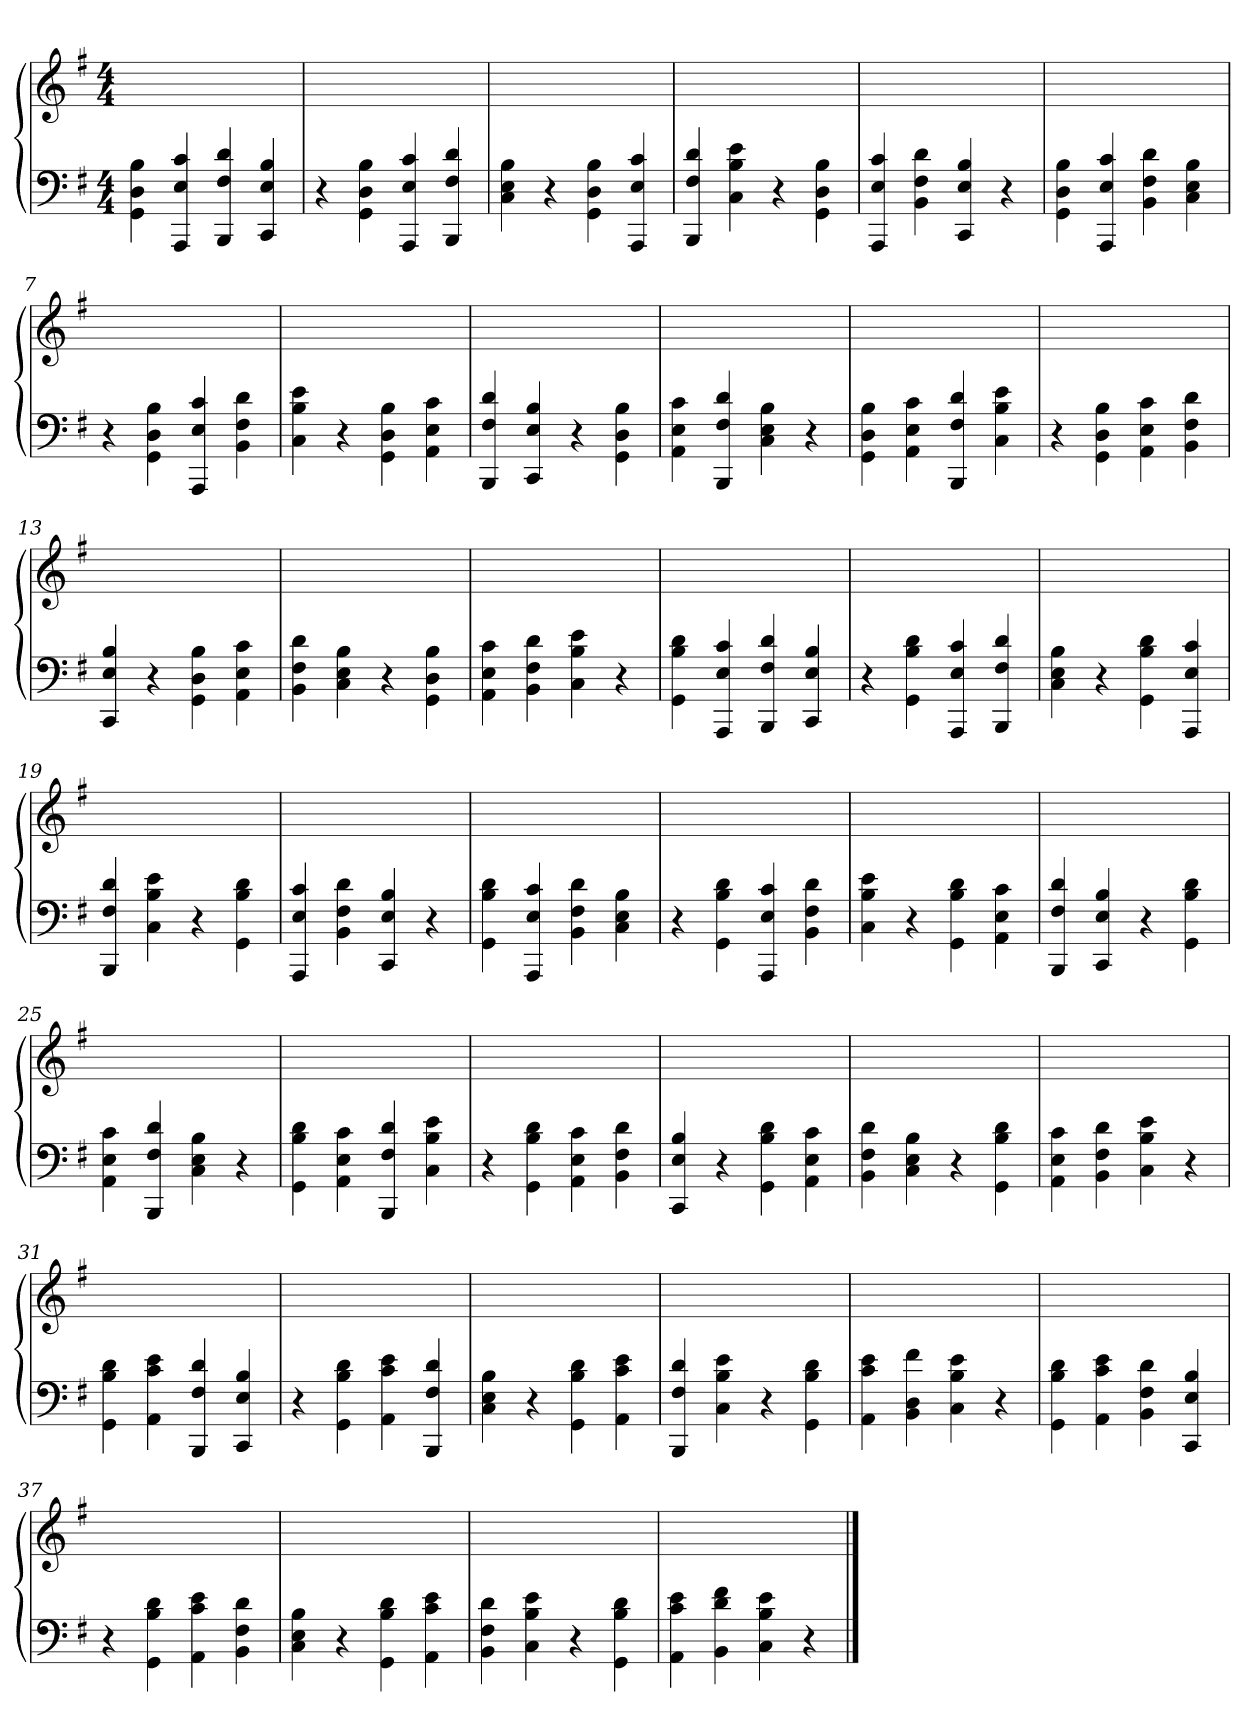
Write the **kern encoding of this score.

**kern	**kern
*part2	*part1
*staff2	*staff1
*clefF4	*clefG2
*k[f#]	*k[f#]
*G:	*G:
*M4/4	*M4/4
*MM60	*MM60
=1	=1
4GG 4D 4B	1ryy
4AAA 4E 4c	.
4BBB 4F# 4d	.
4CC 4E 4B	.
=2	=2
4r	1ryy
4GG 4D 4B	.
4AAA 4E 4c	.
4BBB 4F# 4d	.
=3	=3
4C 4E 4B	1ryy
4r	.
4GG 4D 4B	.
4AAA 4E 4c	.
=4	=4
4BBB 4F# 4d	1ryy
4C 4B 4e	.
4r	.
4GG 4D 4B	.
=5	=5
4AAA 4E 4c	1ryy
4BB 4F# 4d	.
4CC 4E 4B	.
4r	.
=6	=6
4GG 4D 4B	1ryy
4AAA 4E 4c	.
4BB 4F# 4d	.
4C 4E 4B	.
=7	=7
4r	1ryy
4GG 4D 4B	.
4AAA 4E 4c	.
4BB 4F# 4d	.
=8	=8
4C 4B 4e	1ryy
4r	.
4GG 4D 4B	.
4AA 4E 4c	.
=9	=9
4BBB 4F# 4d	1ryy
4CC 4E 4B	.
4r	.
4GG 4D 4B	.
=10	=10
4AA 4E 4c	1ryy
4BBB 4F# 4d	.
4C 4E 4B	.
4r	.
=11	=11
4GG 4D 4B	1ryy
4AA 4E 4c	.
4BBB 4F# 4d	.
4C 4B 4e	.
=12	=12
4r	1ryy
4GG 4D 4B	.
4AA 4E 4c	.
4BB 4F# 4d	.
=13	=13
4CC 4E 4B	1ryy
4r	.
4GG 4D 4B	.
4AA 4E 4c	.
=14	=14
4BB 4F# 4d	1ryy
4C 4E 4B	.
4r	.
4GG 4D 4B	.
=15	=15
4AA 4E 4c	1ryy
4BB 4F# 4d	.
4C 4B 4e	.
4r	.
=16	=16
4GG 4B 4d	1ryy
4AAA 4E 4c	.
4BBB 4F# 4d	.
4CC 4E 4B	.
=17	=17
4r	1ryy
4GG 4B 4d	.
4AAA 4E 4c	.
4BBB 4F# 4d	.
=18	=18
4C 4E 4B	1ryy
4r	.
4GG 4B 4d	.
4AAA 4E 4c	.
=19	=19
4BBB 4F# 4d	1ryy
4C 4B 4e	.
4r	.
4GG 4B 4d	.
=20	=20
4AAA 4E 4c	1ryy
4BB 4F# 4d	.
4CC 4E 4B	.
4r	.
=21	=21
4GG 4B 4d	1ryy
4AAA 4E 4c	.
4BB 4F# 4d	.
4C 4E 4B	.
=22	=22
4r	1ryy
4GG 4B 4d	.
4AAA 4E 4c	.
4BB 4F# 4d	.
=23	=23
4C 4B 4e	1ryy
4r	.
4GG 4B 4d	.
4AA 4E 4c	.
=24	=24
4BBB 4F# 4d	1ryy
4CC 4E 4B	.
4r	.
4GG 4B 4d	.
=25	=25
4AA 4E 4c	1ryy
4BBB 4F# 4d	.
4C 4E 4B	.
4r	.
=26	=26
4GG 4B 4d	1ryy
4AA 4E 4c	.
4BBB 4F# 4d	.
4C 4B 4e	.
=27	=27
4r	1ryy
4GG 4B 4d	.
4AA 4E 4c	.
4BB 4F# 4d	.
=28	=28
4CC 4E 4B	1ryy
4r	.
4GG 4B 4d	.
4AA 4E 4c	.
=29	=29
4BB 4F# 4d	1ryy
4C 4E 4B	.
4r	.
4GG 4B 4d	.
=30	=30
4AA 4E 4c	1ryy
4BB 4F# 4d	.
4C 4B 4e	.
4r	.
=31	=31
4GG 4B 4d	1ryy
4AA 4c 4e	.
4BBB 4F# 4d	.
4CC 4E 4B	.
=32	=32
4r	1ryy
4GG 4B 4d	.
4AA 4c 4e	.
4BBB 4F# 4d	.
=33	=33
4C 4E 4B	1ryy
4r	.
4GG 4B 4d	.
4AA 4c 4e	.
=34	=34
4BBB 4F# 4d	1ryy
4C 4B 4e	.
4r	.
4GG 4B 4d	.
=35	=35
4AA 4c 4e	1ryy
4BB 4D 4f#	.
4C 4B 4e	.
4r	.
=36	=36
4GG 4B 4d	1ryy
4AA 4c 4e	.
4BB 4F# 4d	.
4CC 4E 4B	.
=37	=37
4r	1ryy
4GG 4B 4d	.
4AA 4c 4e	.
4BB 4F# 4d	.
=38	=38
4C 4E 4B	1ryy
4r	.
4GG 4B 4d	.
4AA 4c 4e	.
=39	=39
4BB 4F# 4d	1ryy
4C 4B 4e	.
4r	.
4GG 4B 4d	.
=40	=40
4AA 4c 4e	1ryy
4BB 4d 4f#	.
4C 4B 4e	.
4r	.
==	==
*-	*-
